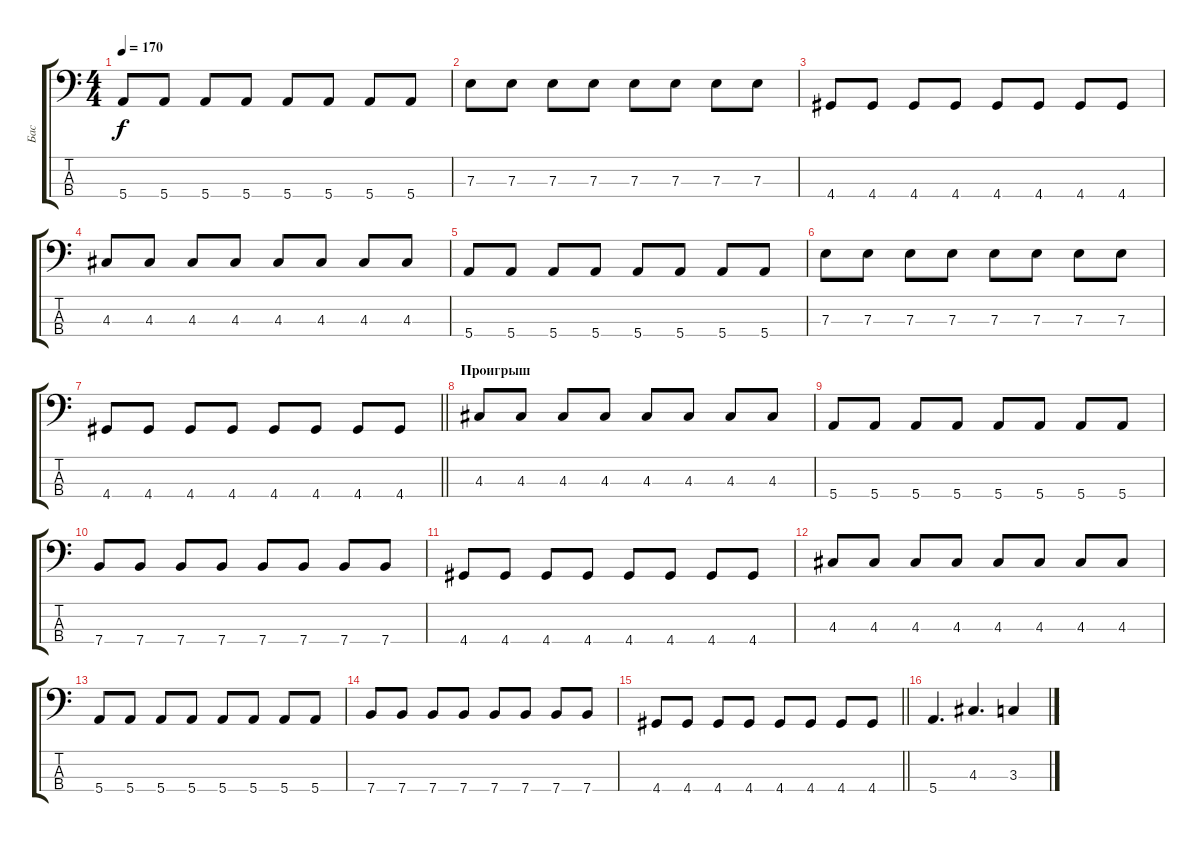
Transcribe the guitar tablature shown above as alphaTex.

\track ("Бас" "Бас") {instrument electricbassfinger}
\staff {score tabs}
\tuning (G2 D2 A1 E1) {hide}
\ts (4 4)
\tempo 170
\clef f4
\ks c
5.4.8{dy f} 5.4.8 5.4.8 5.4.8 5.4.8 5.4.8 5.4.8 5.4.8 |
7.3.8 7.3.8 7.3.8 7.3.8 7.3.8 7.3.8 7.3.8 7.3.8 |
4.4.8 4.4.8 4.4.8 4.4.8 4.4.8 4.4.8 4.4.8 4.4.8 |
4.3.8 4.3.8 4.3.8 4.3.8 4.3.8 4.3.8 4.3.8 4.3.8 |
5.4.8 5.4.8 5.4.8 5.4.8 5.4.8 5.4.8 5.4.8 5.4.8 |
7.3.8 7.3.8 7.3.8 7.3.8 7.3.8 7.3.8 7.3.8 7.3.8 |
\barLineRight lightlight
4.4.8 4.4.8 4.4.8 4.4.8 4.4.8 4.4.8 4.4.8 4.4.8 |
\section ("" "Проигрыш")
4.3.8 4.3.8 4.3.8 4.3.8 4.3.8 4.3.8 4.3.8 4.3.8 |
5.4.8 5.4.8 5.4.8 5.4.8 5.4.8 5.4.8 5.4.8 5.4.8 |
7.4.8 7.4.8 7.4.8 7.4.8 7.4.8 7.4.8 7.4.8 7.4.8 |
4.4.8 4.4.8 4.4.8 4.4.8 4.4.8 4.4.8 4.4.8 4.4.8 |
4.3.8 4.3.8 4.3.8 4.3.8 4.3.8 4.3.8 4.3.8 4.3.8 |
5.4.8 5.4.8 5.4.8 5.4.8 5.4.8 5.4.8 5.4.8 5.4.8 |
7.4.8 7.4.8 7.4.8 7.4.8 7.4.8 7.4.8 7.4.8 7.4.8 |
\barLineRight lightlight
4.4.8 4.4.8 4.4.8 4.4.8 4.4.8 4.4.8 4.4.8 4.4.8 |
\section ("" " ")
5.4.4{d} 4.3.4{d} 3.3.4
